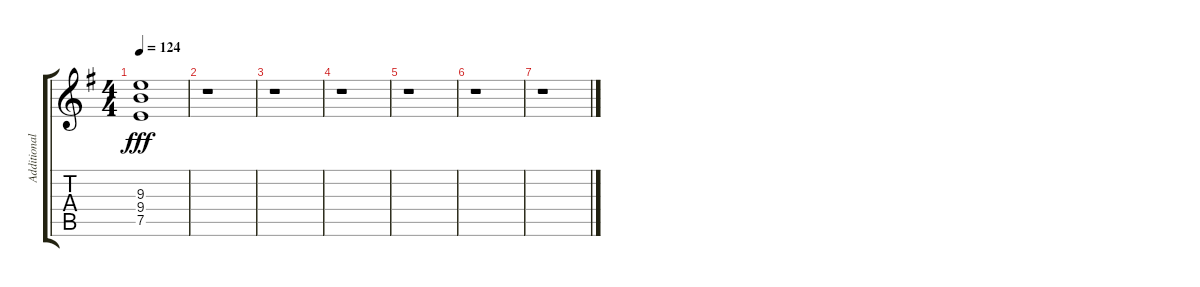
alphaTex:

\track ("Additional Gtr" "Additional") {instrument overdrivenguitar}
\staff {score tabs}
\tuning (E4 B3 G3 D3 A2 E2) {hide}
\ts (4 4)
\tempo 124
\clef g2
\ks g
(9.3 9.4 7.5).1{dy fff volume 0} |
r.1 |
r.1 |
r.1 |
r.1 |
r.1 |
r.1
